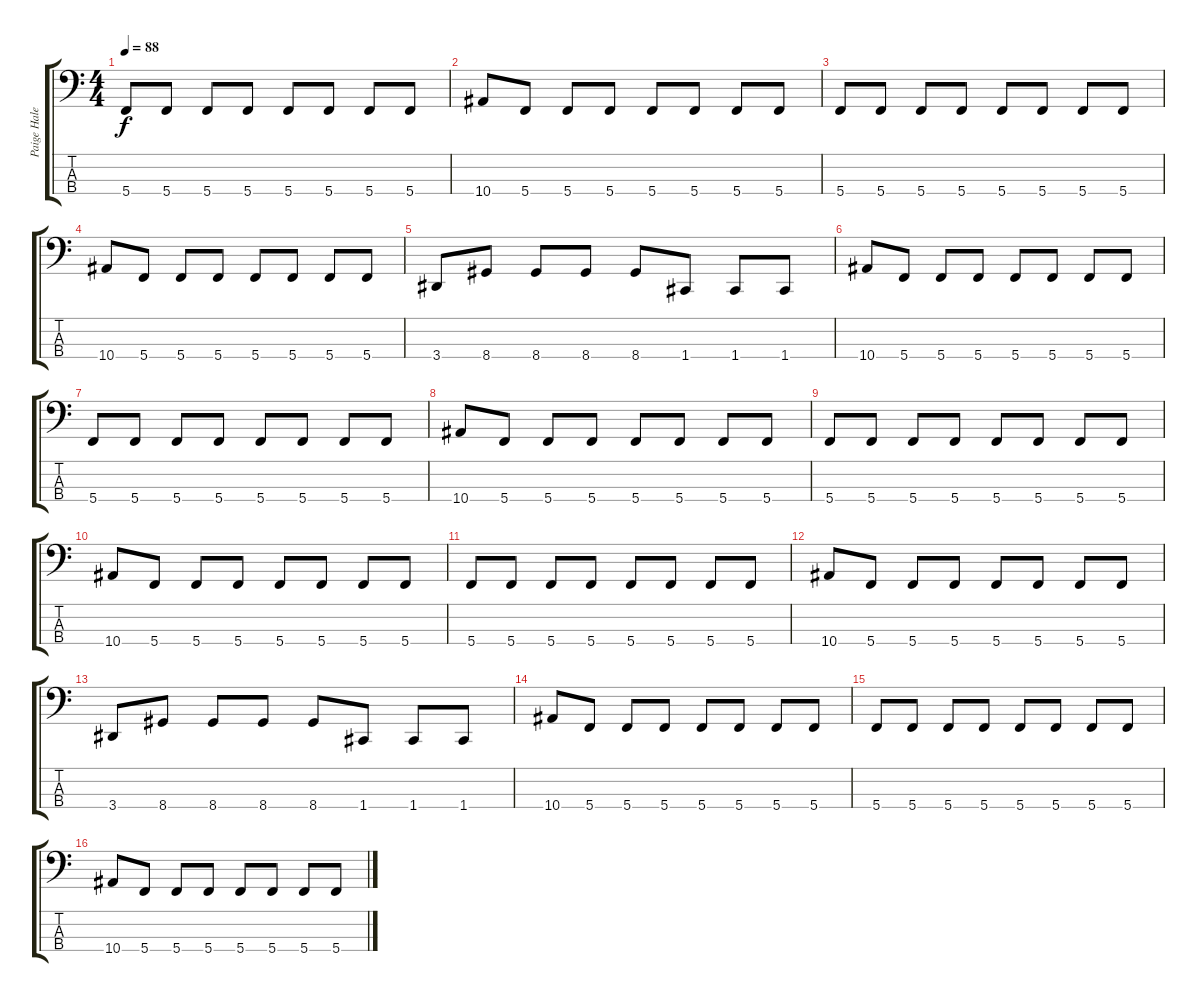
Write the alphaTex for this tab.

\track ("Paige Haley - Bass" "Paige Hale") {instrument electricbassfinger}
\staff {score tabs}
\tuning (F2 C2 G1 C1) {hide}
\ts (4 4)
\tempo 88
\clef f4
\ks c
5.4.8{dy f} 5.4.8 5.4.8 5.4.8 5.4.8 5.4.8 5.4.8 5.4.8 |
10.4.8 5.4.8 5.4.8 5.4.8 5.4.8 5.4.8 5.4.8 5.4.8 |
5.4.8 5.4.8 5.4.8 5.4.8 5.4.8 5.4.8 5.4.8 5.4.8 |
10.4.8 5.4.8 5.4.8 5.4.8 5.4.8 5.4.8 5.4.8 5.4.8 |
3.4.8 8.4.8 8.4.8 8.4.8 8.4.8 1.4.8 1.4.8 1.4.8 |
10.4.8 5.4.8 5.4.8 5.4.8 5.4.8 5.4.8 5.4.8 5.4.8 |
5.4.8 5.4.8 5.4.8 5.4.8 5.4.8 5.4.8 5.4.8 5.4.8 |
10.4.8 5.4.8 5.4.8 5.4.8 5.4.8 5.4.8 5.4.8 5.4.8 |
5.4.8 5.4.8 5.4.8 5.4.8 5.4.8 5.4.8 5.4.8 5.4.8 |
10.4.8 5.4.8 5.4.8 5.4.8 5.4.8 5.4.8 5.4.8 5.4.8 |
5.4.8 5.4.8 5.4.8 5.4.8 5.4.8 5.4.8 5.4.8 5.4.8 |
10.4.8 5.4.8 5.4.8 5.4.8 5.4.8 5.4.8 5.4.8 5.4.8 |
3.4.8 8.4.8 8.4.8 8.4.8 8.4.8 1.4.8 1.4.8 1.4.8 |
10.4.8 5.4.8 5.4.8 5.4.8 5.4.8 5.4.8 5.4.8 5.4.8 |
5.4.8 5.4.8 5.4.8 5.4.8 5.4.8 5.4.8 5.4.8 5.4.8 |
10.4.8 5.4.8 5.4.8 5.4.8 5.4.8 5.4.8 5.4.8 5.4.8
